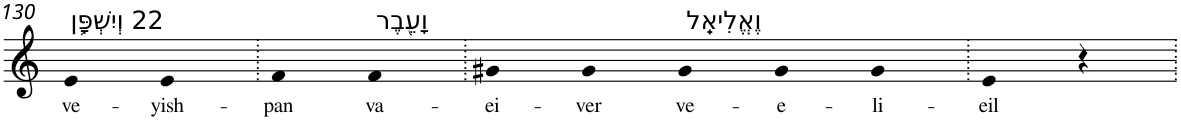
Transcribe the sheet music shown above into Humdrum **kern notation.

**kern	**text
*part1	*part1
*staff1	*staff1
*I"Piano	*
*I'Pno	*
!!LO:PB:g=z
*clefG2	*
*k[]	*
=130	=130
!LO:TX:a:t=22 וְיִשְׁפָּ֥ן	!
!	!LO:LY:b
4e	ve-
!	!LO:LY:b
4e	-yish-
=131.	=131.
!	!LO:LY:b
4f	-pan
!LO:TX:a:t=וָעֵ֖בֶר	!
!	!LO:LY:b
4f	va-
=132.	=132.
!	!LO:LY:b
4g#X	-ei-
!	!LO:LY:b
4g#	-ver
!LO:TX:a:t=וֶאֱלִיאֵֽל	!
!	!LO:LY:b
4g#	ve-
!	!LO:LY:b
4g#	-e-
!	!LO:LY:b
4g#	-li-
=133.	=133.
!	!LO:LY:b
4e	-eil
4r	.
=.	=.
*-	*-
